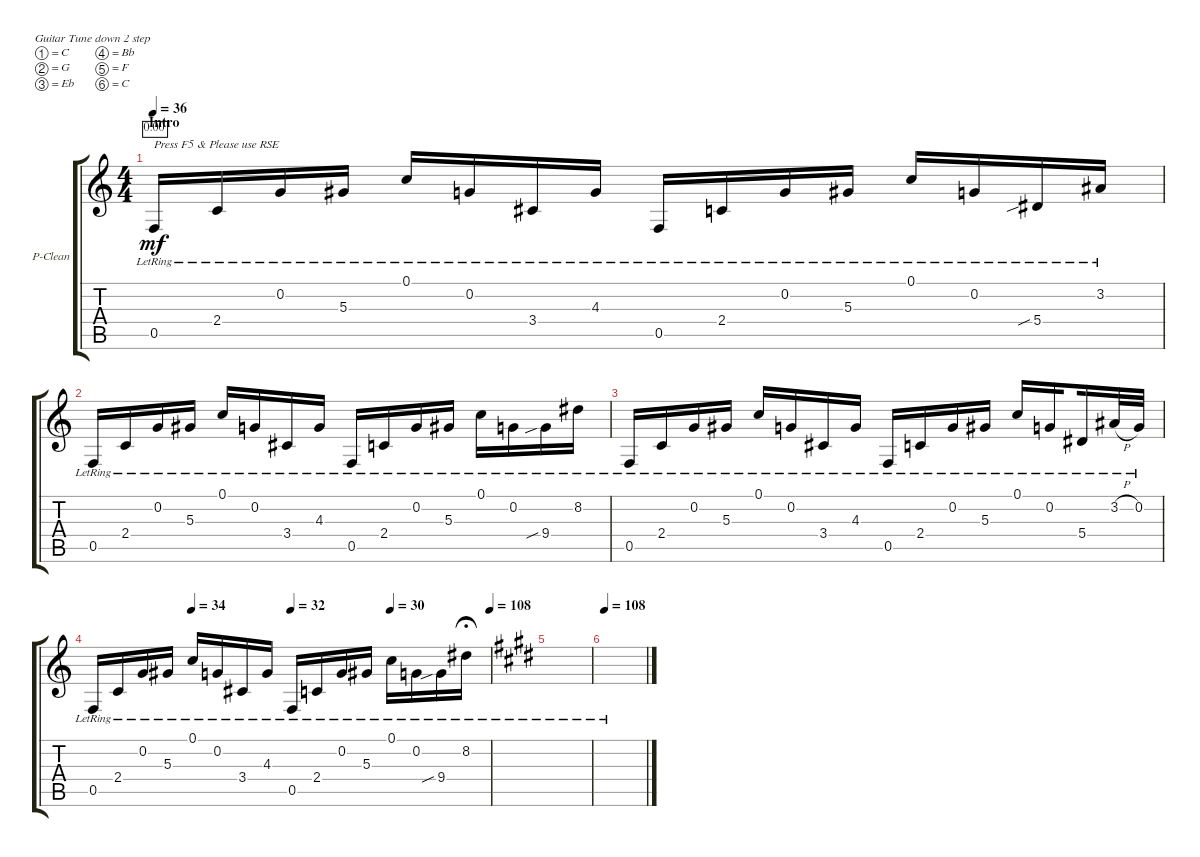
\defaultSystemsLayout 4
\bracketExtendMode groupsimilarinstruments
\firstSystemTrackNameOrientation horizontal
\otherSystemsTrackNameOrientation horizontal
\track ("Petrucci Clean" "P-Clean") {instrument electricguitarclean}
\staff {score tabs}
\tuning (C4 G3 Eb3 Bb2 F2 C2)
\ts (4 4)
\section ("" "Intro")
\tempo 36
\clef g2
\ks c
0.5{lr}.16{txt "Press F5 & Please use RSE" dy mf instrument electricguitarclean timer} 2.4{lr}.16 0.2{lr}.16 5.3{lr}.16 0.1{lr}.16 0.2{lr}.16 3.4{lr}.16 4.3{lr}.16 0.5{lr}.16 2.4{lr}.16 0.2{lr}.16 5.3{lr}.16 0.1{lr}.16 0.2{lr}.16 5.4{sib lr}.16 3.2{lr}.16 |
0.5{lr}.16 2.4{lr}.16 0.2{lr}.16 5.3{lr}.16 0.1{lr}.16 0.2{lr}.16 3.4{lr}.16 4.3{lr}.16 0.5{lr}.16 2.4{lr}.16 0.2{lr}.16 5.3{lr}.16 0.1{lr}.16 0.2{lr}.16 9.4{sib lr}.16 8.2{lr}.16 |
0.5{lr}.16 2.4{lr}.16 0.2{lr}.16 5.3{lr}.16 0.1{lr}.16 0.2{lr}.16 3.4{lr}.16 4.3{lr}.16 0.5{lr}.16 2.4{lr}.16 0.2{lr}.16 5.3{lr}.16 0.1{lr}.16 0.2{lr}.16{beam splitsecondary} 5.4{lr}.16 3.2{h lr}.32 0.2{lr}.32 |
\tempo (34 0.25)
\tempo (32 0.5)
\tempo (30 0.75)
\tempo (108 1)
0.5{lr}.16 2.4{lr}.16 0.2{lr}.16 5.3{lr}.16 0.1{lr}.16 0.2{lr}.16 3.4{lr}.16 4.3{lr}.16 0.5{lr}.16 2.4{lr}.16 0.2{lr}.16 5.3{lr}.16 0.1{lr}.16 0.2{lr}.16 9.4{sib lr}.16 8.2{lr}.16{fermata (medium 0.5)} |
\ks e
|
\tempo 108
